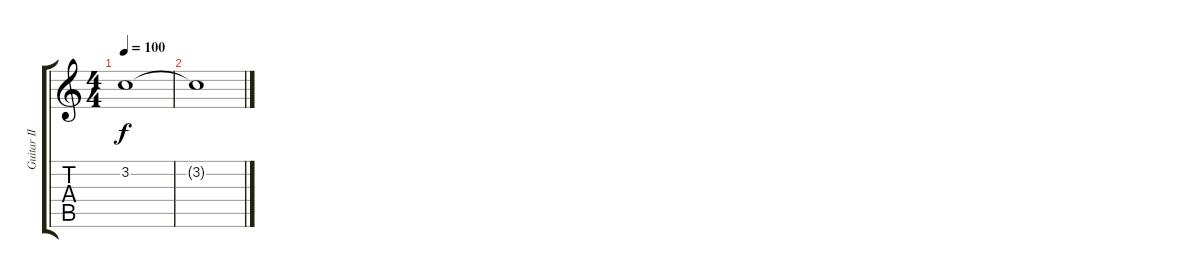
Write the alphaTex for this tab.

\track ("Guitar II" "Guitar II") {instrument distortionguitar}
\staff {score tabs}
\tuning (D4 A3 F3 C3 G2 D2) {hide}
\ts (4 4)
\tempo 100
\clef g2
\ks c
3.2{t}.1{dy f} |
3.2{t}.1
